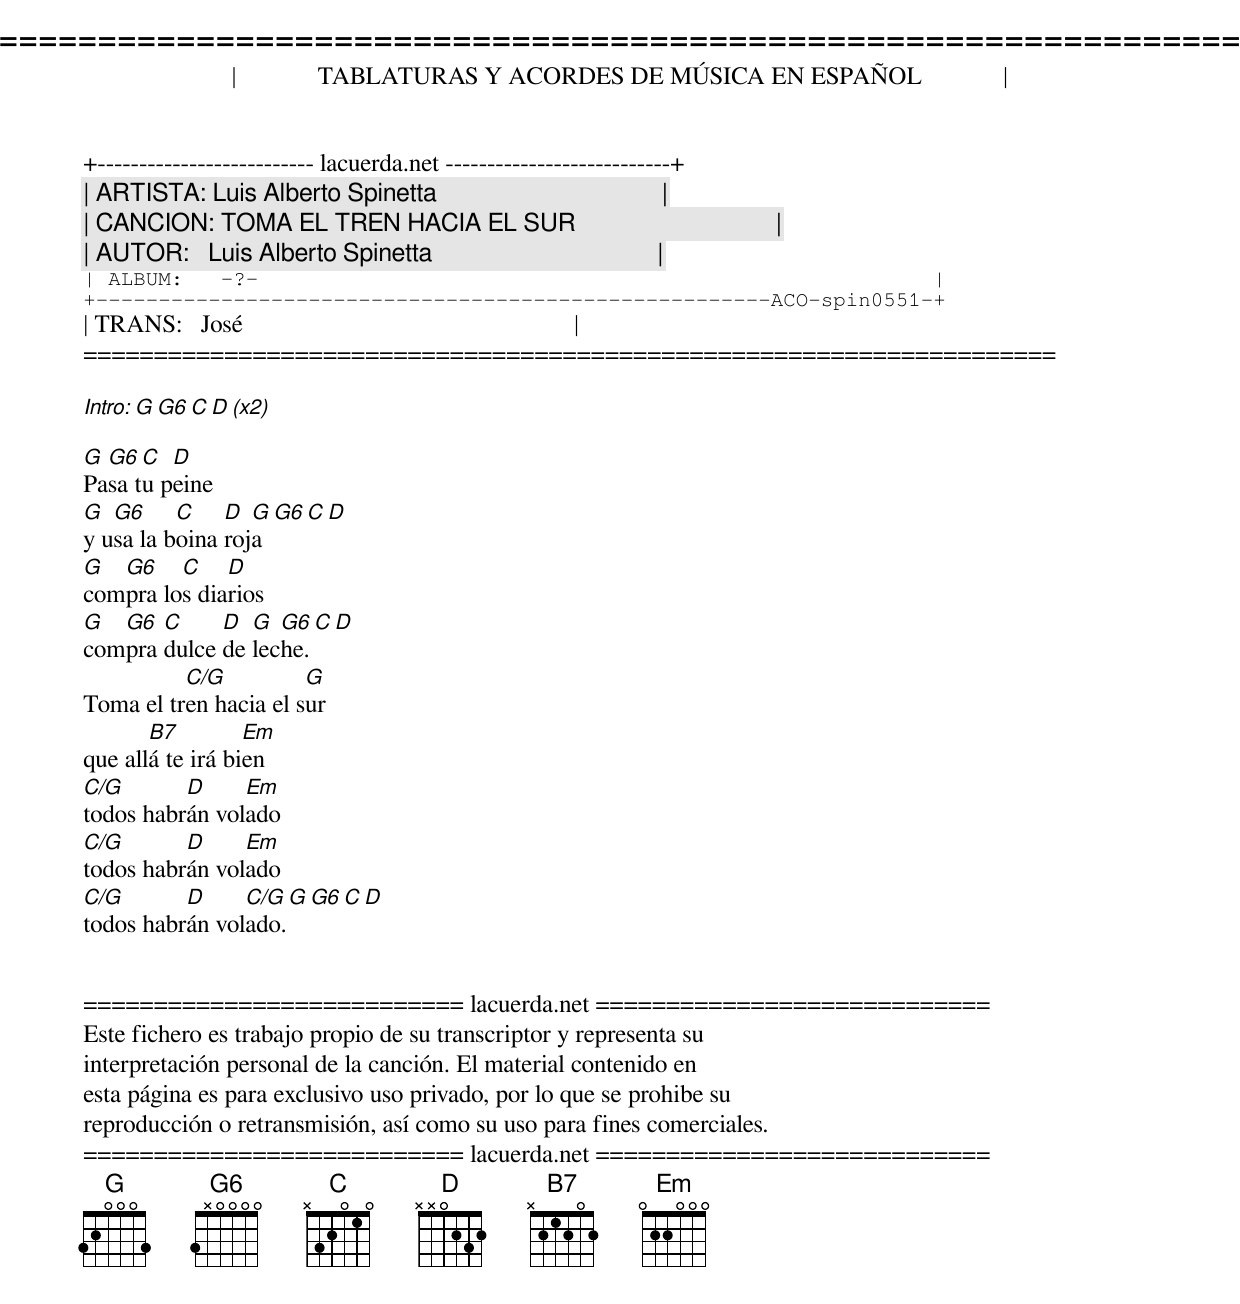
=====================================================================
|             TABLATURAS Y ACORDES DE MÚSICA EN ESPAÑOL             |
+-------------------------- lacuerda.net ---------------------------+
| ARTISTA: Luis Alberto Spinetta                                    |
| CANCION: TOMA EL TREN HACIA EL SUR                                |
| AUTOR:   Luis Alberto Spinetta                                    |
| ALBUM:   -?-                                                      |
+------------------------------------------------------ACO-spin0551-+
| TRANS:   José                                                     |
=====================================================================

Intro: G G6 C D (x2)

G G6  C  D
Pasa tu peine
G  G6     C    D  G G6 C  D
y usa la boina roja
G  G6    C    D
compra los diarios
G  G6  C     D  G  G6 C D
compra dulce de leche.
          C/G          G
Toma el tren hacia el sur
       B7         Em
que allá te irá bien
C/G       D     Em
todos habrán volado
C/G       D     Em
todos habrán volado
C/G       D     C/G   G G6 C D
todos habrán volado.


=========================== lacuerda.net ============================
Este fichero es trabajo propio de su transcriptor y representa su
interpretación personal de la canción. El material contenido en
esta página es para exclusivo uso privado, por lo que se prohibe su
reproducción o retransmisión, así como su uso para fines comerciales.
=========================== lacuerda.net ============================
